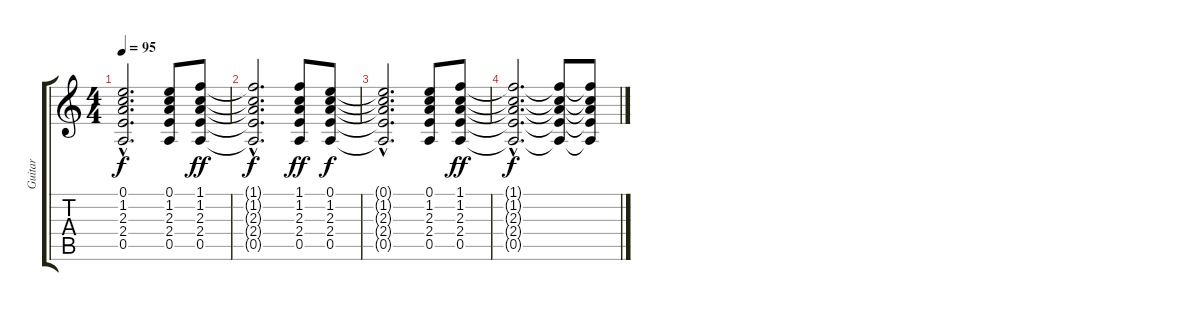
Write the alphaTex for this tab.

\track ("Guitar" "Guitar") {instrument acousticguitarsteel}
\staff {score tabs}
\tuning (E4 B3 G3 D3 A2 E2) {hide}
\ts (4 4)
\tempo 95
\clef g2
\ks c
(0.1{hac t} 1.2{hac t} 2.3{hac t} 2.4{hac t} 0.5{hac t}).2{d dy f} (0.1 1.2 2.3 2.4 0.5).8 (1.1 1.2 2.3 2.4 0.5).8{dy ff} |
(1.1{hac t} 1.2{hac t} 2.3{hac t} 2.4{hac t} 0.5{hac t}).2{d dy f} (1.1 1.2 2.3 2.4 0.5).8{dy ff} (0.1 1.2 2.3 2.4 0.5).8{dy f} |
(0.1{hac t} 1.2{hac t} 2.3{hac t} 2.4{hac t} 0.5{hac t}).2{d} (0.1 1.2 2.3 2.4 0.5).8 (1.1 1.2 2.3 2.4 0.5).8{dy ff} |
(1.1{hac t} 1.2{hac t} 2.3{hac t} 2.4{hac t} 0.5{hac t}).2{d dy f} (1.1{t} 1.2{t} 2.3{t} 2.4{t} 0.5{t}).8 (1.1{t} 1.2{t} 2.3{t} 2.4{t} 0.5{t}).8
